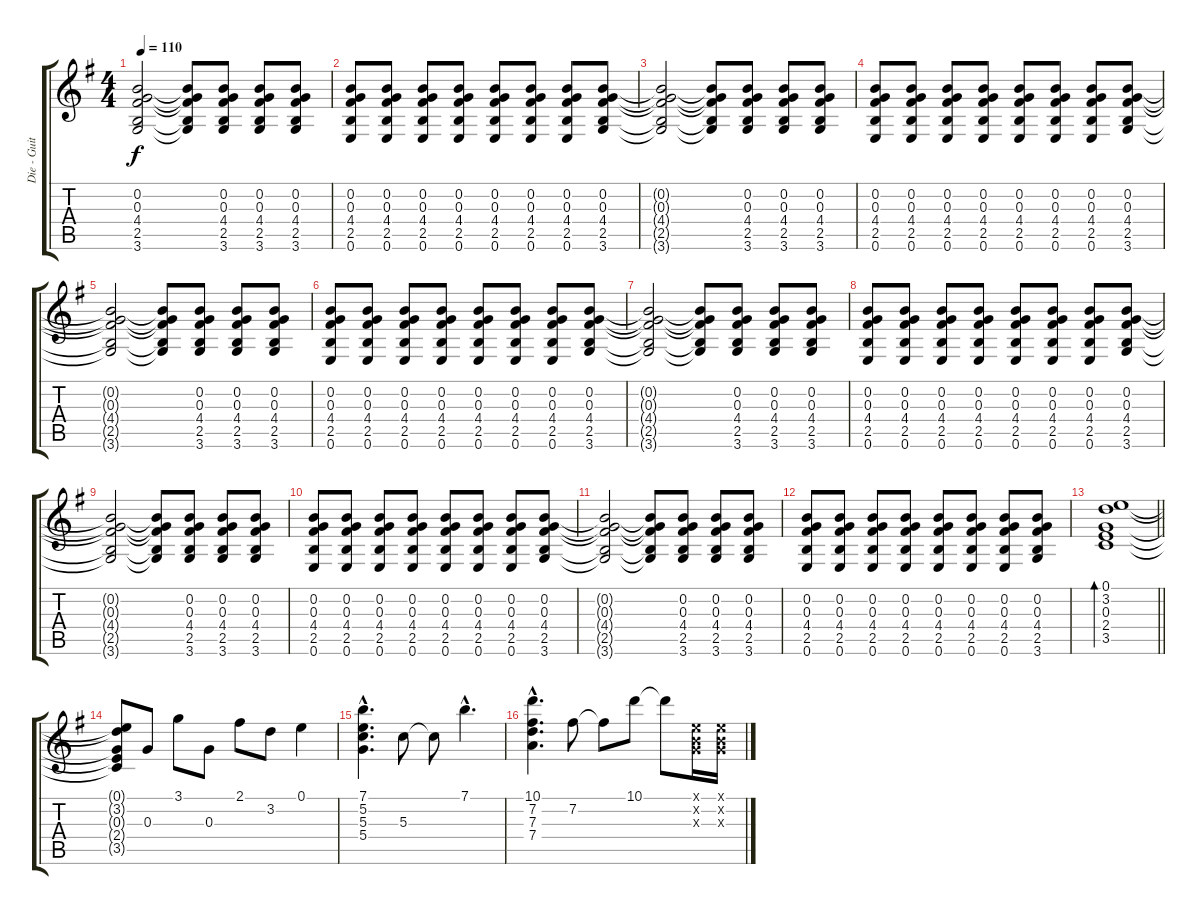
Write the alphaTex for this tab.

\track ("Die - Guitar 1" "Die - Guit") {instrument acousticguitarsteel}
\staff {score tabs}
\tuning (E4 B3 G3 D3 A2 E2) {hide}
\ts (4 4)
\tempo 110
\clef g2
\ks g
(0.2{t} 0.3{t} 4.4{t} 2.5{t} 3.6{t}).2{dy f} (0.2{t} 0.3{t} 4.4{t} 2.5{t} 3.6{t}).8 (0.2 0.3 4.4 2.5 3.6).8 (0.2 0.3 4.4 2.5 3.6).8 (0.2 0.3 4.4 2.5 3.6).8 |
(0.2 0.3 4.4 2.5 0.6).8 (0.2 0.3 4.4 2.5 0.6).8 (0.2 0.3 4.4 2.5 0.6).8 (0.2 0.3 4.4 2.5 0.6).8 (0.2 0.3 4.4 2.5 0.6).8 (0.2 0.3 4.4 2.5 0.6).8 (0.2 0.3 4.4 2.5 0.6).8 (0.2 0.3 4.4 2.5 3.6).8 |
(0.2{t} 0.3{t} 4.4{t} 2.5{t} 3.6{t}).2 (0.2{t} 0.3{t} 4.4{t} 2.5{t} 3.6{t}).8 (0.2 0.3 4.4 2.5 3.6).8 (0.2 0.3 4.4 2.5 3.6).8 (0.2 0.3 4.4 2.5 3.6).8 |
(0.2 0.3 4.4 2.5 0.6).8 (0.2 0.3 4.4 2.5 0.6).8 (0.2 0.3 4.4 2.5 0.6).8 (0.2 0.3 4.4 2.5 0.6).8 (0.2 0.3 4.4 2.5 0.6).8 (0.2 0.3 4.4 2.5 0.6).8 (0.2 0.3 4.4 2.5 0.6).8 (0.2 0.3 4.4 2.5 3.6).8 |
(0.2{t} 0.3{t} 4.4{t} 2.5{t} 3.6{t}).2 (0.2{t} 0.3{t} 4.4{t} 2.5{t} 3.6{t}).8 (0.2 0.3 4.4 2.5 3.6).8 (0.2 0.3 4.4 2.5 3.6).8 (0.2 0.3 4.4 2.5 3.6).8 |
(0.2 0.3 4.4 2.5 0.6).8 (0.2 0.3 4.4 2.5 0.6).8 (0.2 0.3 4.4 2.5 0.6).8 (0.2 0.3 4.4 2.5 0.6).8 (0.2 0.3 4.4 2.5 0.6).8 (0.2 0.3 4.4 2.5 0.6).8 (0.2 0.3 4.4 2.5 0.6).8 (0.2 0.3 4.4 2.5 3.6).8 |
(0.2{t} 0.3{t} 4.4{t} 2.5{t} 3.6{t}).2 (0.2{t} 0.3{t} 4.4{t} 2.5{t} 3.6{t}).8 (0.2 0.3 4.4 2.5 3.6).8 (0.2 0.3 4.4 2.5 3.6).8 (0.2 0.3 4.4 2.5 3.6).8 |
(0.2 0.3 4.4 2.5 0.6).8 (0.2 0.3 4.4 2.5 0.6).8 (0.2 0.3 4.4 2.5 0.6).8 (0.2 0.3 4.4 2.5 0.6).8 (0.2 0.3 4.4 2.5 0.6).8 (0.2 0.3 4.4 2.5 0.6).8 (0.2 0.3 4.4 2.5 0.6).8 (0.2 0.3 4.4 2.5 3.6).8 |
(0.2{t} 0.3{t} 4.4{t} 2.5{t} 3.6{t}).2 (0.2{t} 0.3{t} 4.4{t} 2.5{t} 3.6{t}).8 (0.2 0.3 4.4 2.5 3.6).8 (0.2 0.3 4.4 2.5 3.6).8 (0.2 0.3 4.4 2.5 3.6).8 |
(0.2 0.3 4.4 2.5 0.6).8 (0.2 0.3 4.4 2.5 0.6).8 (0.2 0.3 4.4 2.5 0.6).8 (0.2 0.3 4.4 2.5 0.6).8 (0.2 0.3 4.4 2.5 0.6).8 (0.2 0.3 4.4 2.5 0.6).8 (0.2 0.3 4.4 2.5 0.6).8 (0.2 0.3 4.4 2.5 3.6).8 |
(0.2{t} 0.3{t} 4.4{t} 2.5{t} 3.6{t}).2 (0.2{t} 0.3{t} 4.4{t} 2.5{t} 3.6{t}).8 (0.2 0.3 4.4 2.5 3.6).8 (0.2 0.3 4.4 2.5 3.6).8 (0.2 0.3 4.4 2.5 3.6).8 |
(0.2 0.3 4.4 2.5 0.6).8 (0.2 0.3 4.4 2.5 0.6).8 (0.2 0.3 4.4 2.5 0.6).8 (0.2 0.3 4.4 2.5 0.6).8 (0.2 0.3 4.4 2.5 0.6).8 (0.2 0.3 4.4 2.5 0.6).8 (0.2 0.3 4.4 2.5 0.6).8 (0.2 0.3 4.4 2.5 3.6).8 |
\barLineRight lightlight
(0.1 3.2 0.3 2.4 3.5).1{bd 480} |
(0.1{t} 3.2{t} 0.3{t} 2.4{t} 3.5{t}).8 0.3.8 3.1.8 0.3.8 2.1.8 3.2.8 0.1.4 |
(7.1{hac} 5.2{hac} 5.3{hac} 5.4{hac}).4{d} 5.3.8 5.3{t}.8 7.1{hac}.4{d} |
(10.1{hac} 7.2{hac} 7.3{hac} 7.4{hac}).4{d} 7.2.8 7.2{t}.8 10.1.8 10.1{t}.8 (0.1{x} 0.2{x} 0.3{x}).16 (0.1{x} 0.2{x} 0.3{x}).16
